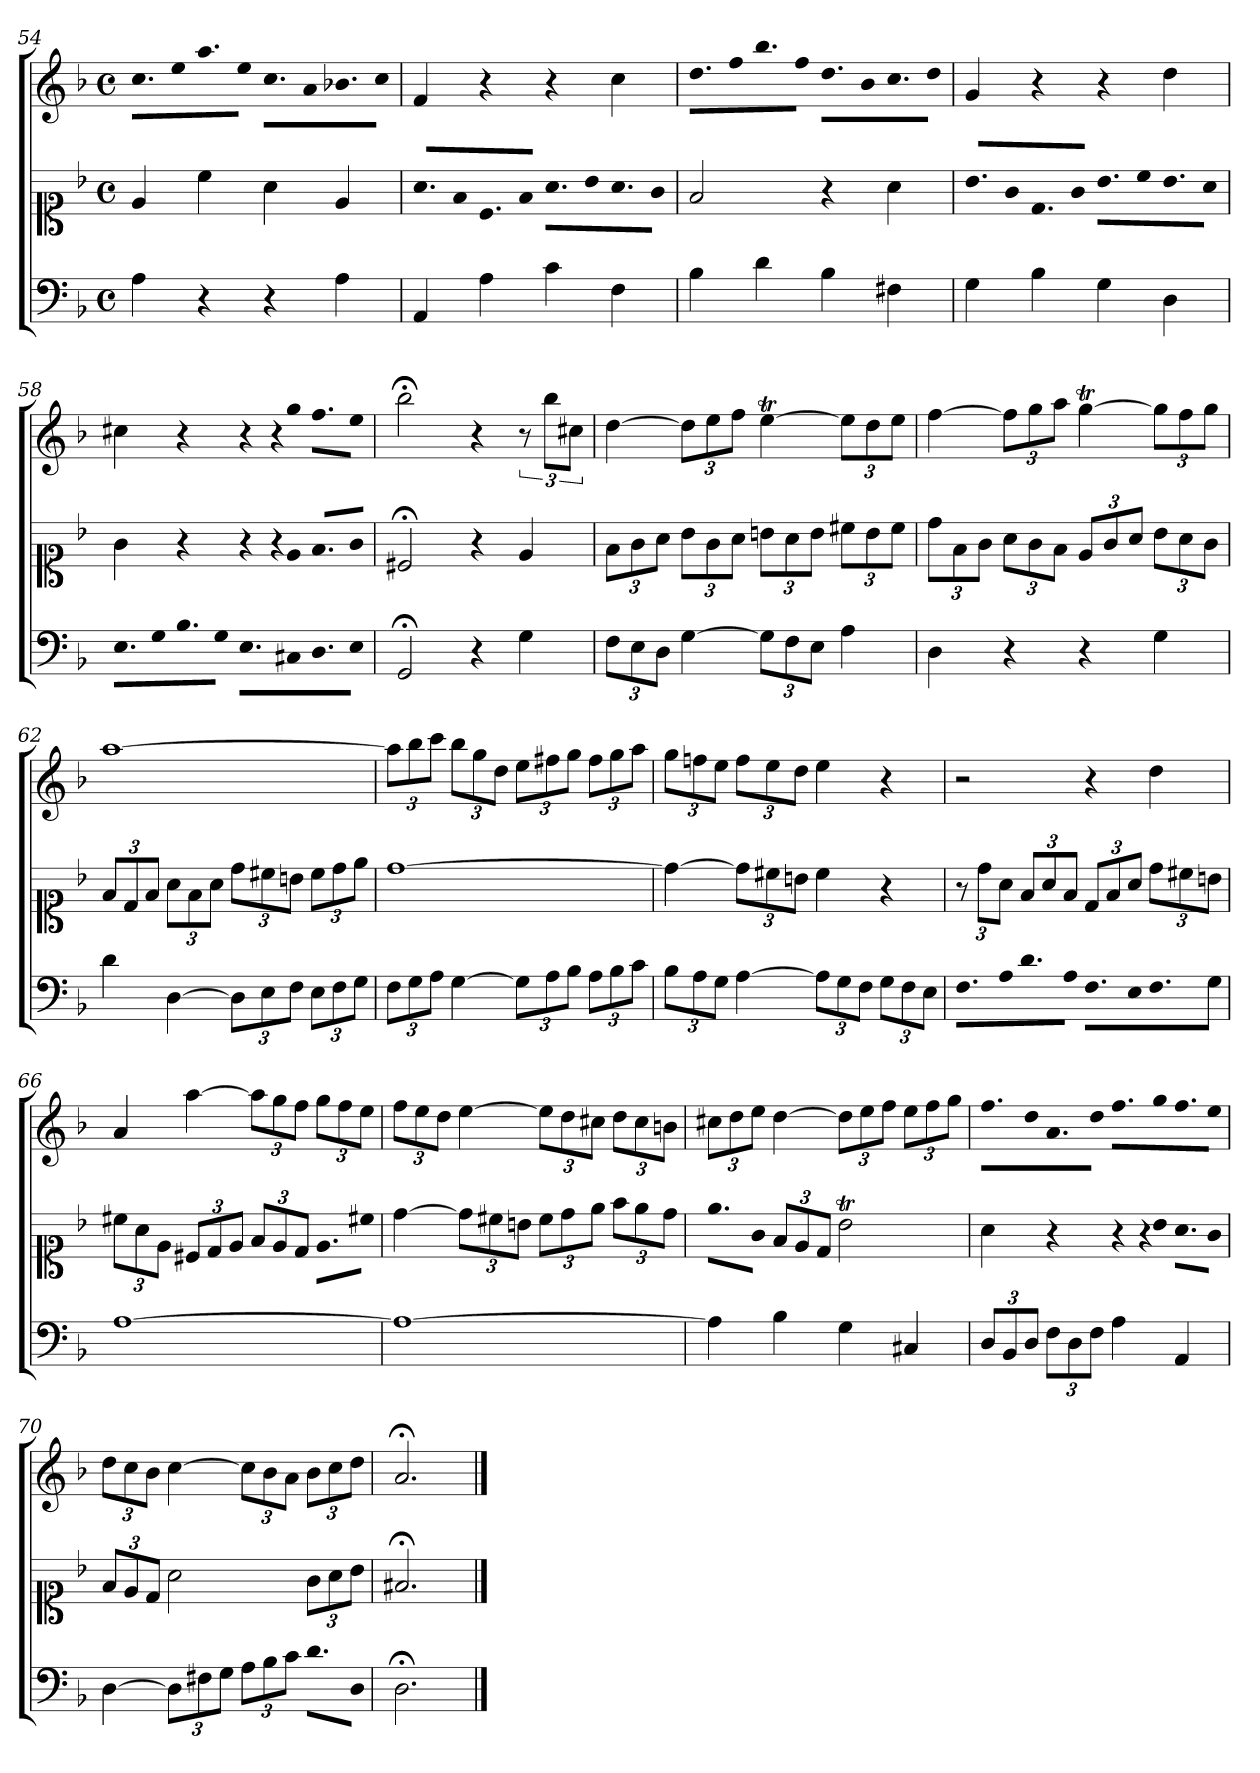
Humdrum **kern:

**kern	**kern	**kern
*part1	*part1	*part1
*staff3	*staff2	*staff1
*clefF4	*clefC1	*clefG2
*k[b-]	*k[b-]	*k[b-]
*F:	*F:	*F:
*M2/2	*M2/2	*M2/2
*met(c)	*met(c)	*met(c)
*	*	*Xtuplet
=54	=54	=54
!	!	!LO:N:vis=8.
4A	4e	6ccL
!	!	!LO:N:vis=16
.	.	12eeK
!	!	!LO:N:vis=8.
4r	4cc	6aa
!	!	!LO:N:vis=16
.	.	12eeJk
!	!	!LO:N:vis=8.
4r	4a	6ccL
!	!	!LO:N:vis=16
.	.	12aK
!	!	!LO:N:vis=8.
4A	4e	6b-X
!	!	!LO:N:vis=16
.	.	12ccJk
=55	=55	=55
*	*Xtuplet	*
!	!LO:N:vis=8.	!
4AA	6aL	4f
!	!LO:N:vis=16	!
.	12fK	.
!	!LO:N:vis=8.	!
4A	6c	4r
!	!LO:N:vis=16	!
.	12fJk	.
!	!LO:N:vis=8.	!
4c	6aL	4r
!	!LO:N:vis=16	!
.	12b-K	.
!	!LO:N:vis=8.	!
4F	6a	4cc
!	!LO:N:vis=16	!
.	12gJk	.
=56	=56	=56
!	!	!LO:N:vis=8.
4B-	2f	6ddL
!	!	!LO:N:vis=16
.	.	12ffK
!	!	!LO:N:vis=8.
4d	.	6bb-
!	!	!LO:N:vis=16
.	.	12ffJk
!	!	!LO:N:vis=8.
4B-	4r	6ddL
!	!	!LO:N:vis=16
.	.	12b-K
!	!	!LO:N:vis=8.
4F#X	4a	6cc
!	!	!LO:N:vis=16
.	.	12ddJk
=57	=57	=57
!	!LO:N:vis=8.	!
4G	6b-L	4g
!	!LO:N:vis=16	!
.	12gK	.
!	!LO:N:vis=8.	!
4B-	6d	4r
!	!LO:N:vis=16	!
.	12gJk	.
!	!LO:N:vis=8.	!
4G	6b-L	4r
!	!LO:N:vis=16	!
.	12ccK	.
!	!LO:N:vis=8.	!
4D	6b-	4dd
!	!LO:N:vis=16	!
.	12aJk	.
=58	=58	=58
*Xtuplet	*	*
!LO:N:vis=8.	!	!
6EL	4g	4cc#X
!LO:N:vis=16	!	!
12GK	.	.
!LO:N:vis=8.	!	!
6B-	4r	4r
!LO:N:vis=16	!	!
12GJk	.	.
!LO:N:vis=8.	!LO:N:vis=8	!LO:N:vis=8
6EL	12.r	12.r
!	!LO:N:vis=16	!LO:N:vis=16
.	24r	24r
!LO:N:vis=16	!LO:N:vis=16	!LO:N:vis=16
12C#XK	12e	12gg
!LO:N:vis=8.	!LO:N:vis=8.	!LO:N:vis=8.
6D	6fL	6ffL
!LO:N:vis=16	!LO:N:vis=16	!LO:N:vis=16
12EJk	12gJk	12eeJk
=59	=59	=59
2GG;<	2c#X;<	2bb-;<
4r	4r	4r
*	*	*tuplet
4G	4e	12r
.	.	12bb-L
.	.	12cc#XJ
=60	=60	=60
*tuplet	*	*
*Xbrackettup	*tuplet	*
*	*Xbrackettup	*
12FL	12fL	[4dd
12E	12g	.
12DJ	12aJ	.
[4G	12b-L	12ddL]
.	12g	12ee
.	12aJ	12ffJ
12GL]	12bnL	[4eet
12F	12a	.
12EJ	12bJ	.
4A	12cc#XL	12eeL]
.	12b	12dd
.	12cc#J	12eeJ
=61	=61	=61
4D	12ddL	[4ff
.	12f	.
.	12gJ	.
4r	12aL	12ffL]
.	12g	12gg
.	12fJ	12aaJ
4r	12eL	[4ggT
.	12g	.
.	12aJ	.
4G	12b-L	12ggL]
.	12a	12ff
.	12gJ	12ggJ
=62	=62	=62
4d	12fL	[1aa
.	12d	.
.	12fJ	.
[4D	12aL	.
.	12f	.
.	12aJ	.
12DL]	12ddL	.
12E	12cc#X	.
12FJ	12bnJ	.
12EL	12cc#L	.
12F	12dd	.
12GJ	12eeJ	.
=63	=63	=63
12FL	[1dd	12aaL]
12G	.	12bb-
12AJ	.	12cccJ
[4G	.	12bb-L
.	.	12gg
.	.	12ddJ
12GL]	.	12eeL
12A	.	12ff#X
12B-J	.	12ggJ
12AL	.	12ff#L
12B-	.	12gg
12cJ	.	12aaJ
=64	=64	=64
12B-L	4dd_	12ggL
12A	.	12ffn
12GJ	.	12eeJ
[4A	12ddL]	12ffL
.	12cc#X	12ee
.	12bnJ	12ddJ
12AL]	4cc#	4ee
12G	.	.
12FJ	.	.
12GL	4r	4r
12F	.	.
12EJ	.	.
=65	=65	=65
*Xtuplet	*	*
!LO:N:vis=8.	!	!
6FL	12r	2r
.	12ddL	.
!LO:N:vis=16	!	!
12AK	12aJ	.
!LO:N:vis=8.	!	!
6d	12f/L	.
.	12a/	.
!LO:N:vis=16	!	!
12AJk	12f/J	.
!LO:N:vis=8.	!	!
6FL	12dL	4r
.	12f	.
!LO:N:vis=16	!	!
12EK	12aJ	.
!LO:N:vis=8.	!	!
6F	12ddL	4dd
.	12cc#X	.
12GJ	12bnJ	.
=66	=66	=66
[1A	12cc#XL	4a
.	12a	.
.	12eJ	.
.	12c#XL	[4aa
.	12d	.
.	12eJ	.
.	12fL	12aaL]
.	12e	12gg
.	12dJ	12ffJ
*	*Xtuplet	*
!	!LO:N:vis=8.	!
.	6eL	12ggL
.	.	12ff
!	!LO:N:vis=16	!
.	12cc#XJk	12eeJ
=67	=67	=67
1A_	[4dd	12ffL
.	.	12ee
.	.	12ddJ
*	*tuplet	*
.	12ddL]	[4ee
.	12cc#X	.
.	12bnJ	.
.	12cc#L	12eeL]
.	12dd	12dd
.	12eeJ	12cc#XJ
.	12ffL	12ddL
.	12ee	12cc#
.	12ddJ	12bnJ
=68	=68	=68
*	*Xtuplet	*
!	!LO:N:vis=8.	!
4A]	6eeL	12cc#XL
.	.	12dd
!	!LO:N:vis=16	!
.	12gJk	12eeJ
*	*tuplet	*
4B-	12fL	[4dd
.	12e	.
.	12dJ	.
4G	2b-T	12ddL]
.	.	12ee
.	.	12ffJ
4C#X	.	12eeL
.	.	12ff
.	.	12ggJ
=69	=69	=69
*tuplet	*	*Xtuplet
!	!	!LO:N:vis=8.
12DL	4a	6ffL
12BB-	.	.
!	!	!LO:N:vis=16
12DJ	.	12ddK
!	!	!LO:N:vis=8.
12FL	4r	6a
12D	.	.
!	!	!LO:N:vis=16
12FJ	.	12ddJk
*	*Xtuplet	*
!	!LO:N:vis=8	!LO:N:vis=8.
4A	12.r	6ffL
!	!LO:N:vis=16	!
.	24r	.
!	!LO:N:vis=16	!LO:N:vis=16
.	12b-	12ggK
!	!LO:N:vis=8.	!LO:N:vis=8.
4AA	6aL	6ff
!	!LO:N:vis=16	!LO:N:vis=16
.	12gJk	12eeJk
=70	=70	=70
*	*tuplet	*tuplet
[4D	12fL	12ddL
.	12e	12cc
.	12dJ	12b-J
12DL]	2a	[4cc
12F#X	.	.
12GJ	.	.
12AL	.	12ccL]
12B-	.	12b-
12cJ	.	12aJ
*Xtuplet	*	*
!LO:N:vis=8.	!	!
6dL	12gL	12b-L
.	12a	12cc
!LO:N:vis=16	!	!
12DJk	12b-J	12ddJ
=71	=71	=71
2.D;<	2.f#X;<	2.a;<
==	==	==
*-	*-	*-
